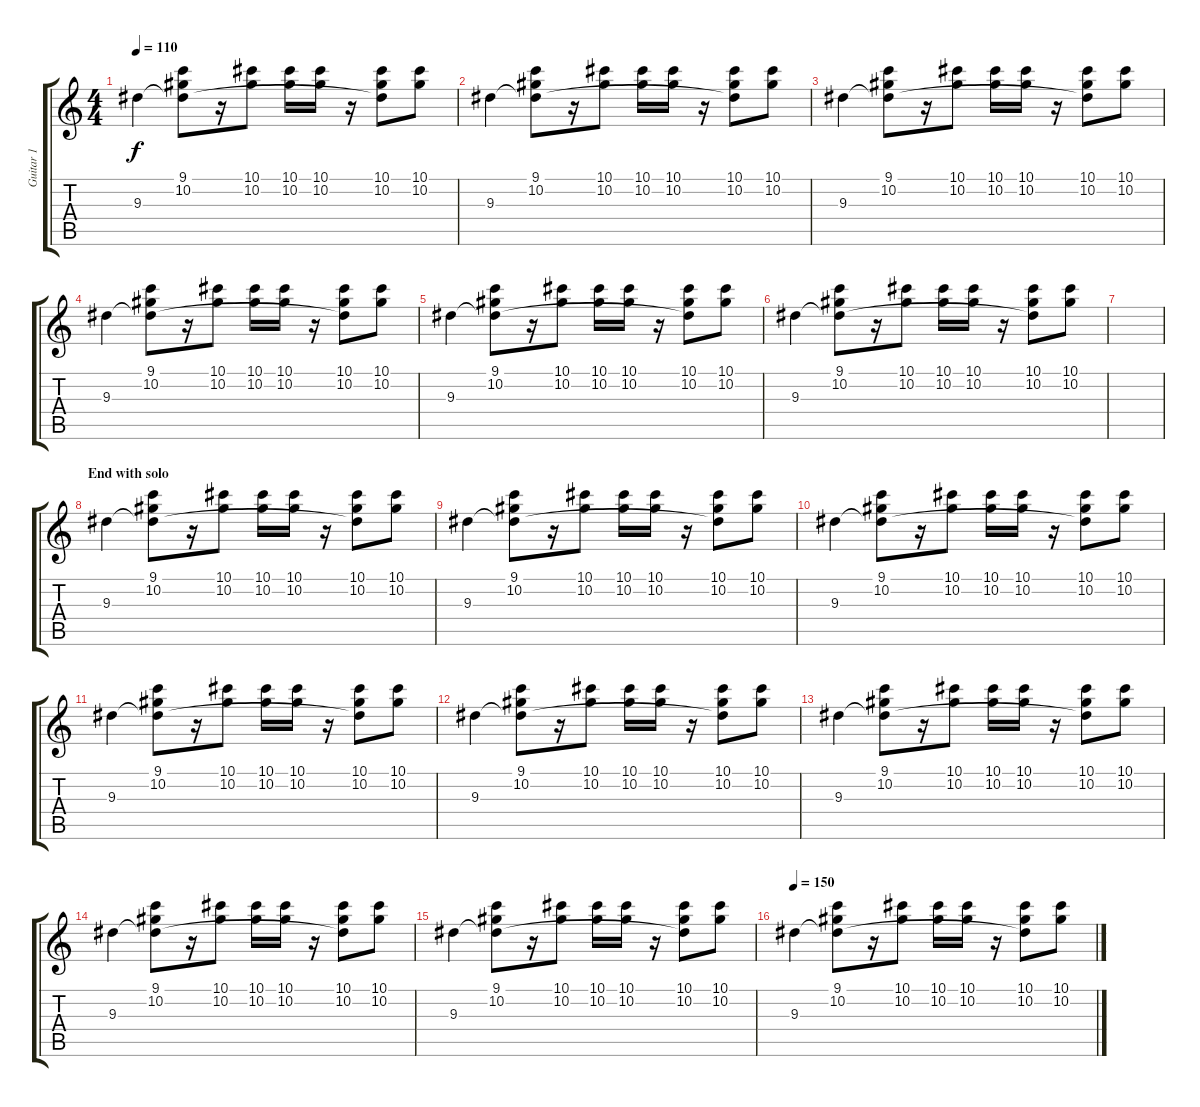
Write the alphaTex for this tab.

\track ("Guitar 1" "Guitar 1") {instrument electricguitarjazz}
\staff {score tabs}
\tuning (Eb4 Bb3 Gb3 Db3 Ab2 Eb2) {hide}
\ts (4 4)
\tempo 110
\clef g2
\ks c
9.3.4{dy f} (9.1 10.2 9.3{t}).8 r.16 (10.1 10.2).8 (10.1 10.2).16 (10.1 10.2).16 r.16 (10.1 10.2 9.3{t}).8 (10.1 10.2).8 |
9.3.4 (9.1 10.2 9.3{t}).8 r.16 (10.1 10.2).8 (10.1 10.2).16 (10.1 10.2).16 r.16 (10.1 10.2 9.3{t}).8 (10.1 10.2).8 |
9.3.4 (9.1 10.2 9.3{t}).8 r.16 (10.1 10.2).8 (10.1 10.2).16 (10.1 10.2).16 r.16 (10.1 10.2 9.3{t}).8 (10.1 10.2).8 |
9.3.4 (9.1 10.2 9.3{t}).8 r.16 (10.1 10.2).8 (10.1 10.2).16 (10.1 10.2).16 r.16 (10.1 10.2 9.3{t}).8 (10.1 10.2).8 |
9.3.4 (9.1 10.2 9.3{t}).8 r.16 (10.1 10.2).8 (10.1 10.2).16 (10.1 10.2).16 r.16 (10.1 10.2 9.3{t}).8 (10.1 10.2).8 |
9.3.4 (9.1 10.2 9.3{t}).8 r.16 (10.1 10.2).8 (10.1 10.2).16 (10.1 10.2).16 r.16 (10.1 10.2 9.3{t}).8 (10.1 10.2).8 |
|
\section ("" "End with solo")
9.3.4 (9.1 10.2 9.3{t}).8 r.16 (10.1 10.2).8 (10.1 10.2).16 (10.1 10.2).16 r.16 (10.1 10.2 9.3{t}).8 (10.1 10.2).8 |
9.3.4 (9.1 10.2 9.3{t}).8 r.16 (10.1 10.2).8 (10.1 10.2).16 (10.1 10.2).16 r.16 (10.1 10.2 9.3{t}).8 (10.1 10.2).8 |
9.3.4 (9.1 10.2 9.3{t}).8 r.16 (10.1 10.2).8 (10.1 10.2).16 (10.1 10.2).16 r.16 (10.1 10.2 9.3{t}).8 (10.1 10.2).8 |
9.3.4 (9.1 10.2 9.3{t}).8 r.16 (10.1 10.2).8 (10.1 10.2).16 (10.1 10.2).16 r.16 (10.1 10.2 9.3{t}).8 (10.1 10.2).8 |
9.3.4 (9.1 10.2 9.3{t}).8 r.16 (10.1 10.2).8 (10.1 10.2).16 (10.1 10.2).16 r.16 (10.1 10.2 9.3{t}).8 (10.1 10.2).8 |
9.3.4 (9.1 10.2 9.3{t}).8 r.16 (10.1 10.2).8 (10.1 10.2).16 (10.1 10.2).16 r.16 (10.1 10.2 9.3{t}).8 (10.1 10.2).8 |
9.3.4 (9.1 10.2 9.3{t}).8 r.16 (10.1 10.2).8 (10.1 10.2).16 (10.1 10.2).16 r.16 (10.1 10.2 9.3{t}).8 (10.1 10.2).8 |
9.3.4 (9.1 10.2 9.3{t}).8 r.16 (10.1 10.2).8 (10.1 10.2).16 (10.1 10.2).16 r.16 (10.1 10.2 9.3{t}).8 (10.1 10.2).8 |
\tempo 150
9.3.4 (9.1 10.2 9.3{t}).8 r.16 (10.1 10.2).8 (10.1 10.2).16 (10.1 10.2).16 r.16 (10.1 10.2 9.3{t}).8 (10.1 10.2).8
